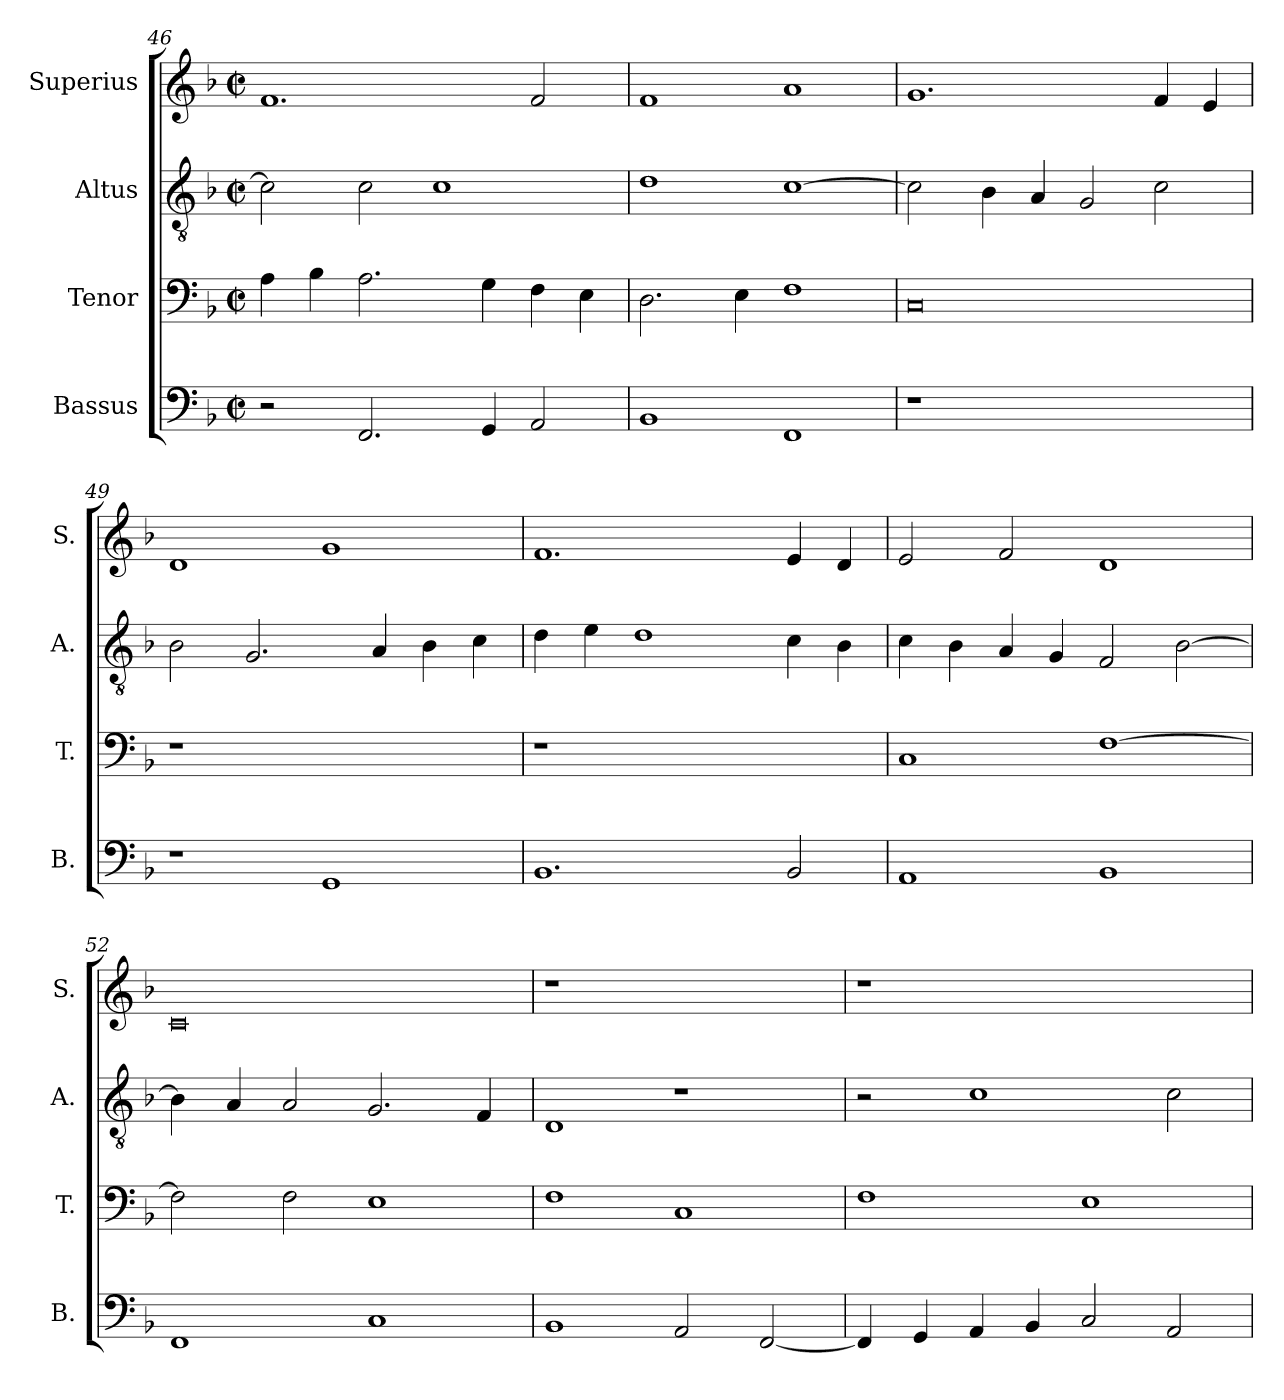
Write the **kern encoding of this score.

**kern	**kern	**kern	**kern
*part4	*part3	*part2	*part1
*staff4	*staff3	*staff2	*staff1
*I"Bassus	*I"Tenor	*I"Altus	*I"Superius
*I'B.	*I'T.	*I'A.	*I'S.
*clefF4	*clefF4	*clefGv2	*clefG2
*	*	*ITrd7c12	*
*k[b-]	*k[b-]	*k[b-]	*k[b-]
*F:	*F:	*F:	*F:
*M2/2	*M2/2	*M2/2	*M2/2
*met(c|)	*met(c|)	*met(c|)	*met(c|)
=46	=46	=46	=46
2r	4Ai\	2Ci\]	1.fi
.	4B-i\	.	.
2.FFi/	2.Ai\	2Ci\	.
.	.	1Ci	.
4GGi/	4Gi\	.	.
2AAi/	4Fi\	.	2fi/
.	4Ei\	.	.
!!LO:LB:g=z
=47	=47	=47	=47
1BB-i	2.Di\	1Di	1fi
.	4Ei\	.	.
1FFi	1Fi	[>1Ci	1ai
=48	=48	=48	=48
!LO:N:vis=1	!	!	!
1r	0Ci	2Ci\]	1.gi
.	.	4BB-i\	.
.	.	4AAi/	.
1ryy	.	2GGi/	.
.	.	2Ci\	4fi/
.	.	.	4ei/
=49	=49	=49	=49
!	!LO:N:vis=1	!	!
1r	1r	2BB-i\	1di
.	.	2.GGi/	.
1GGi	1ryy	.	1gi
.	.	4AAi/	.
.	.	4BB-i\	.
.	.	4Ci\	.
=50	=50	=50	=50
!	!LO:N:vis=1	!	!
1.BB-i	1r	4Di\	1.fi
.	.	4Ei\	.
.	.	1Di	.
.	1ryy	.	.
2BB-i/	.	4Ci\	4ei/
.	.	4BB-i\	4di/
=51	=51	=51	=51
1AAi	1Ci	4Ci\	2ei/
.	.	4BB-i\	.
.	.	4AAi/	2fi/
.	.	4GGi/	.
1BB-i	[>1Fi	2FFi/	1di
.	.	[>2BB-i\	.
!!LO:LB:g=z
=52	=52	=52	=52
1FFi	2Fi\]	4BB-i\]	0ci
.	.	4AAi/	.
.	2Fi\	2AAi/	.
1Ci	1Ei	2.GGi/	.
.	.	4FFi/	.
=53	=53	=53	=53
!	!	!	!LO:N:vis=1
1BB-i	1Fi	1DDi	1r
2AAi/	1Ci	1r	1ryy
[<2FFi/	.	.	.
=54	=54	=54	=54
!	!	!	!LO:N:vis=1
4FFi/]	1Fi	2r	1r
4GGi/	.	.	.
4AAi/	.	1Ci	.
4BB-i/	.	.	.
2Ci/	1Ei	.	1ryy
2AAi/	.	2Ci\	.
=	=	=	=
*-	*-	*-	*-
